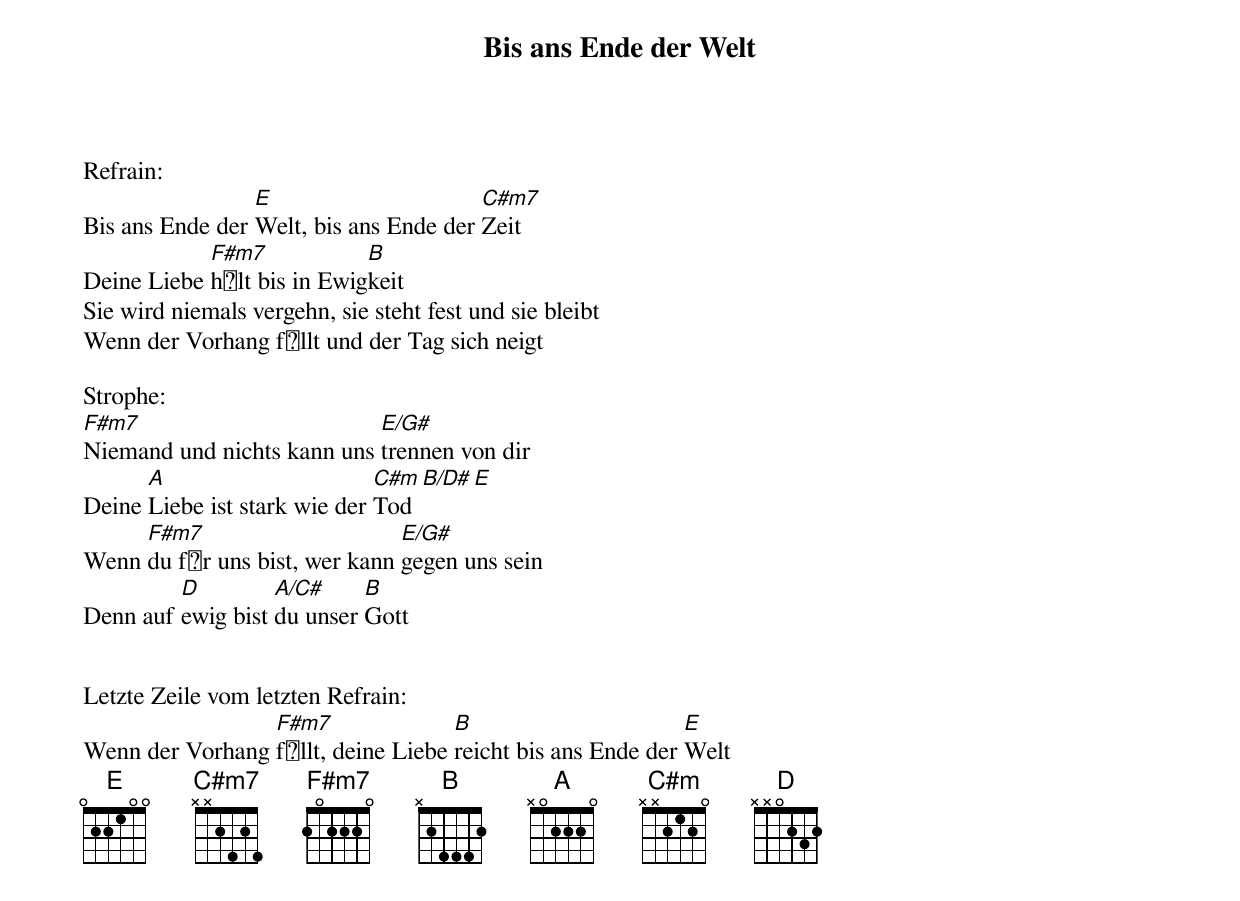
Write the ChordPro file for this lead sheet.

{title:Bis ans Ende der Welt}
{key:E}

Refrain:
Bis ans Ende der [E]Welt, bis ans Ende der [C#m7]Zeit
Deine Liebe [F#m7]h채lt bis in Ewig[B]keit
Sie wird niemals vergehn, sie steht fest und sie bleibt
Wenn der Vorhang f채llt und der Tag sich neigt

Strophe:
[F#m7]Niemand und nichts kann uns [E/G#]trennen von dir
Deine [A]Liebe ist stark wie der [C#m]Tod[B/D#][E]
Wenn [F#m7]du f체r uns bist, wer kann [E/G#]gegen uns sein
Denn auf [D]ewig bist [A/C#]du unser [B]Gott


Letzte Zeile vom letzten Refrain:
Wenn der Vorhang [F#m7]f채llt, deine Liebe [B]reicht bis ans Ende der [E]Welt
